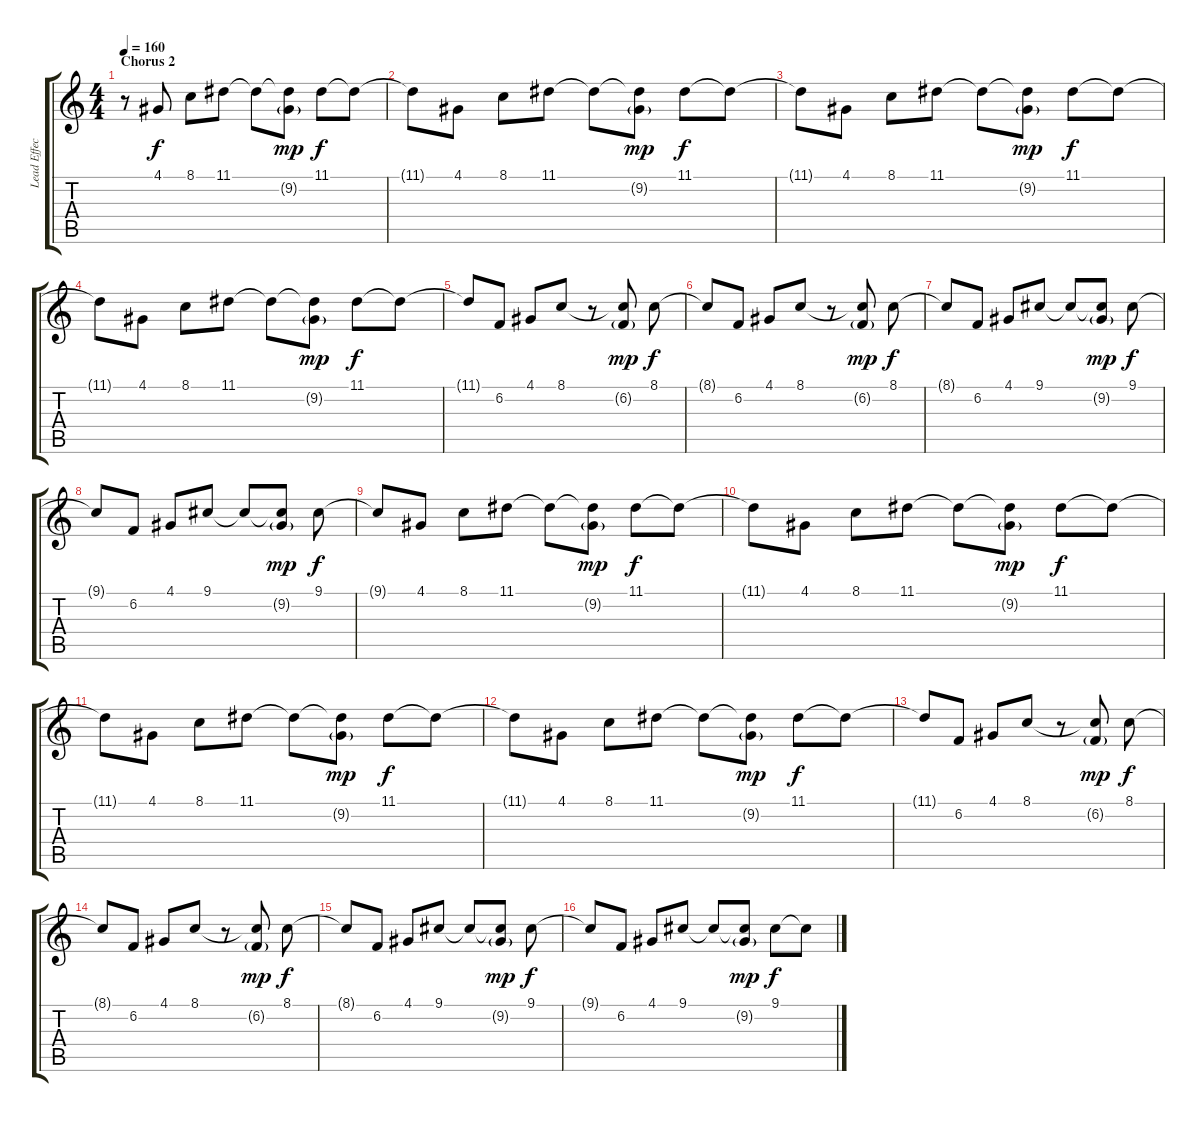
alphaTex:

\track ("Lead Effect" "Lead Effec") {instrument lead1square}
\staff {score tabs}
\tuning (E4 B3 G3 D3 A2 E2) {hide}
\ts (4 4)
\section ("" "Chorus 2")
\tempo 160
\clef g2
\ks c
r.8{dy f} 4.1.8 8.1.8 11.1.8 11.1{t}.8 (11.1{t} 9.2{g}).8{dy mp} 11.1.8{dy f} 11.1{t}.8 |
11.1{t}.8 4.1.8 8.1.8 11.1.8 11.1{t}.8 (11.1{t} 9.2{g}).8{dy mp} 11.1.8{dy f} 11.1{t}.8 |
11.1{t}.8 4.1.8 8.1.8 11.1.8 11.1{t}.8 (11.1{t} 9.2{g}).8{dy mp} 11.1.8{dy f} 11.1{t}.8 |
11.1{t}.8 4.1.8 8.1.8 11.1.8 11.1{t}.8 (11.1{t} 9.2{g}).8{dy mp} 11.1.8{dy f} 11.1{t}.8 |
11.1{t}.8 6.2.8 4.1.8 8.1.8 r.8 (8.1{t} 6.2{g}).8{dy mp} 8.1.8{dy f} |
8.1{t}.8 6.2.8 4.1.8 8.1.8 r.8 (8.1{t} 6.2{g}).8{dy mp} 8.1.8{dy f} |
8.1{t}.8 6.2.8 4.1.8 9.1.8 9.1{t}.8 (9.1{t} 9.2{g}).8{dy mp} 9.1.8{dy f} |
9.1{t}.8 6.2.8 4.1.8 9.1.8 9.1{t}.8 (9.1{t} 9.2{g}).8{dy mp} 9.1.8{dy f} |
9.1{t}.8 4.1.8 8.1.8 11.1.8 11.1{t}.8 (11.1{t} 9.2{g}).8{dy mp} 11.1.8{dy f} 11.1{t}.8 |
11.1{t}.8 4.1.8 8.1.8 11.1.8 11.1{t}.8 (11.1{t} 9.2{g}).8{dy mp} 11.1.8{dy f} 11.1{t}.8 |
11.1{t}.8 4.1.8 8.1.8 11.1.8 11.1{t}.8 (11.1{t} 9.2{g}).8{dy mp} 11.1.8{dy f} 11.1{t}.8 |
11.1{t}.8 4.1.8 8.1.8 11.1.8 11.1{t}.8 (11.1{t} 9.2{g}).8{dy mp} 11.1.8{dy f} 11.1{t}.8 |
11.1{t}.8 6.2.8 4.1.8 8.1.8 r.8 (8.1{t} 6.2{g}).8{dy mp} 8.1.8{dy f} |
8.1{t}.8 6.2.8 4.1.8 8.1.8 r.8 (8.1{t} 6.2{g}).8{dy mp} 8.1.8{dy f} |
8.1{t}.8 6.2.8 4.1.8 9.1.8 9.1{t}.8 (9.1{t} 9.2{g}).8{dy mp} 9.1.8{dy f} |
9.1{t}.8 6.2.8 4.1.8 9.1.8 9.1{t}.8 (9.1{t} 9.2{g}).8{dy mp} 9.1.8{dy f} 9.1{t}.8
